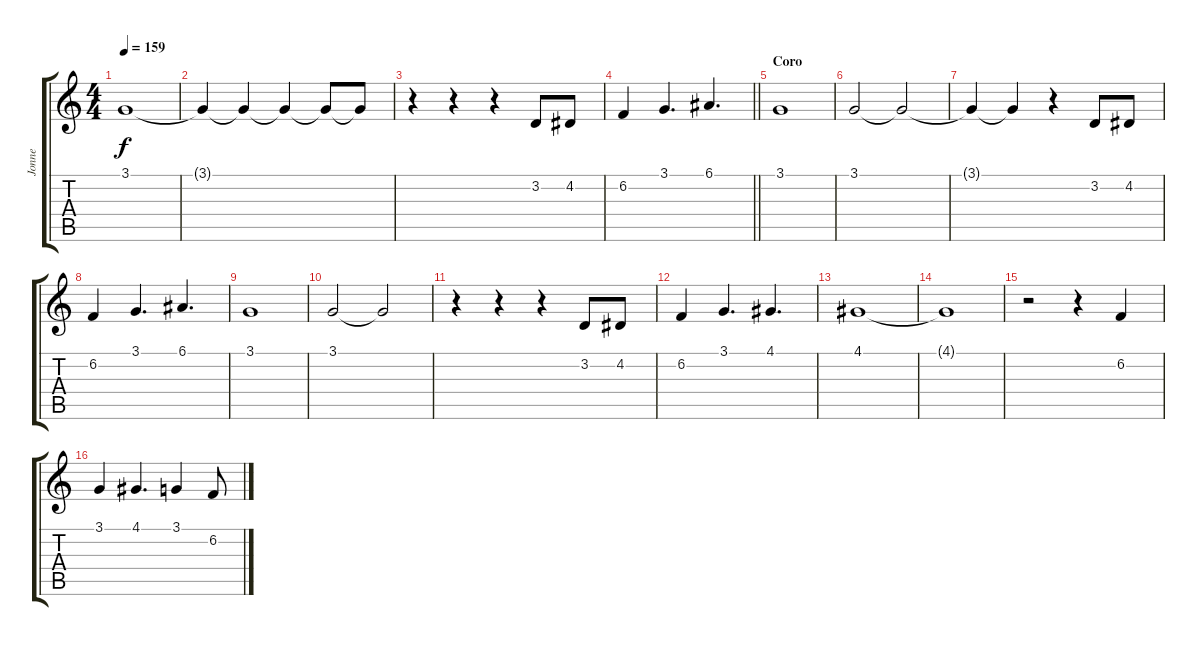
\track ("Jonne " "Jonne ") {instrument synthvoice}
\staff {score tabs}
\tuning (E4 B3 G3 D3 A2 E2) {hide}
\ts (4 4)
\tempo 159
\clef g2
\ks c
3.1.1{dy f} |
3.1{t}.4 3.1{t}.4 3.1{t}.4 3.1{t}.8 3.1{t}.8 |
r.4 r.4 r.4 3.2.8 4.2.8 |
\barLineRight lightlight
6.2.4 3.1.4{d} 6.1.4{d} |
\section ("" "Coro")
3.1.1 |
3.1.2 3.1{t}.2 |
3.1{t}.4 3.1{t}.4 r.4 3.2.8 4.2.8 |
6.2.4 3.1.4{d} 6.1.4{d} |
3.1.1 |
3.1.2 3.1{t}.2 |
r.4 r.4 r.4 3.2.8 4.2.8 |
6.2.4 3.1.4{d} 4.1.4{d} |
4.1.1 |
4.1{t}.1 |
r.2 r.4 6.2.4 |
3.1.4 4.1.4{d} 3.1.4 6.2.8
